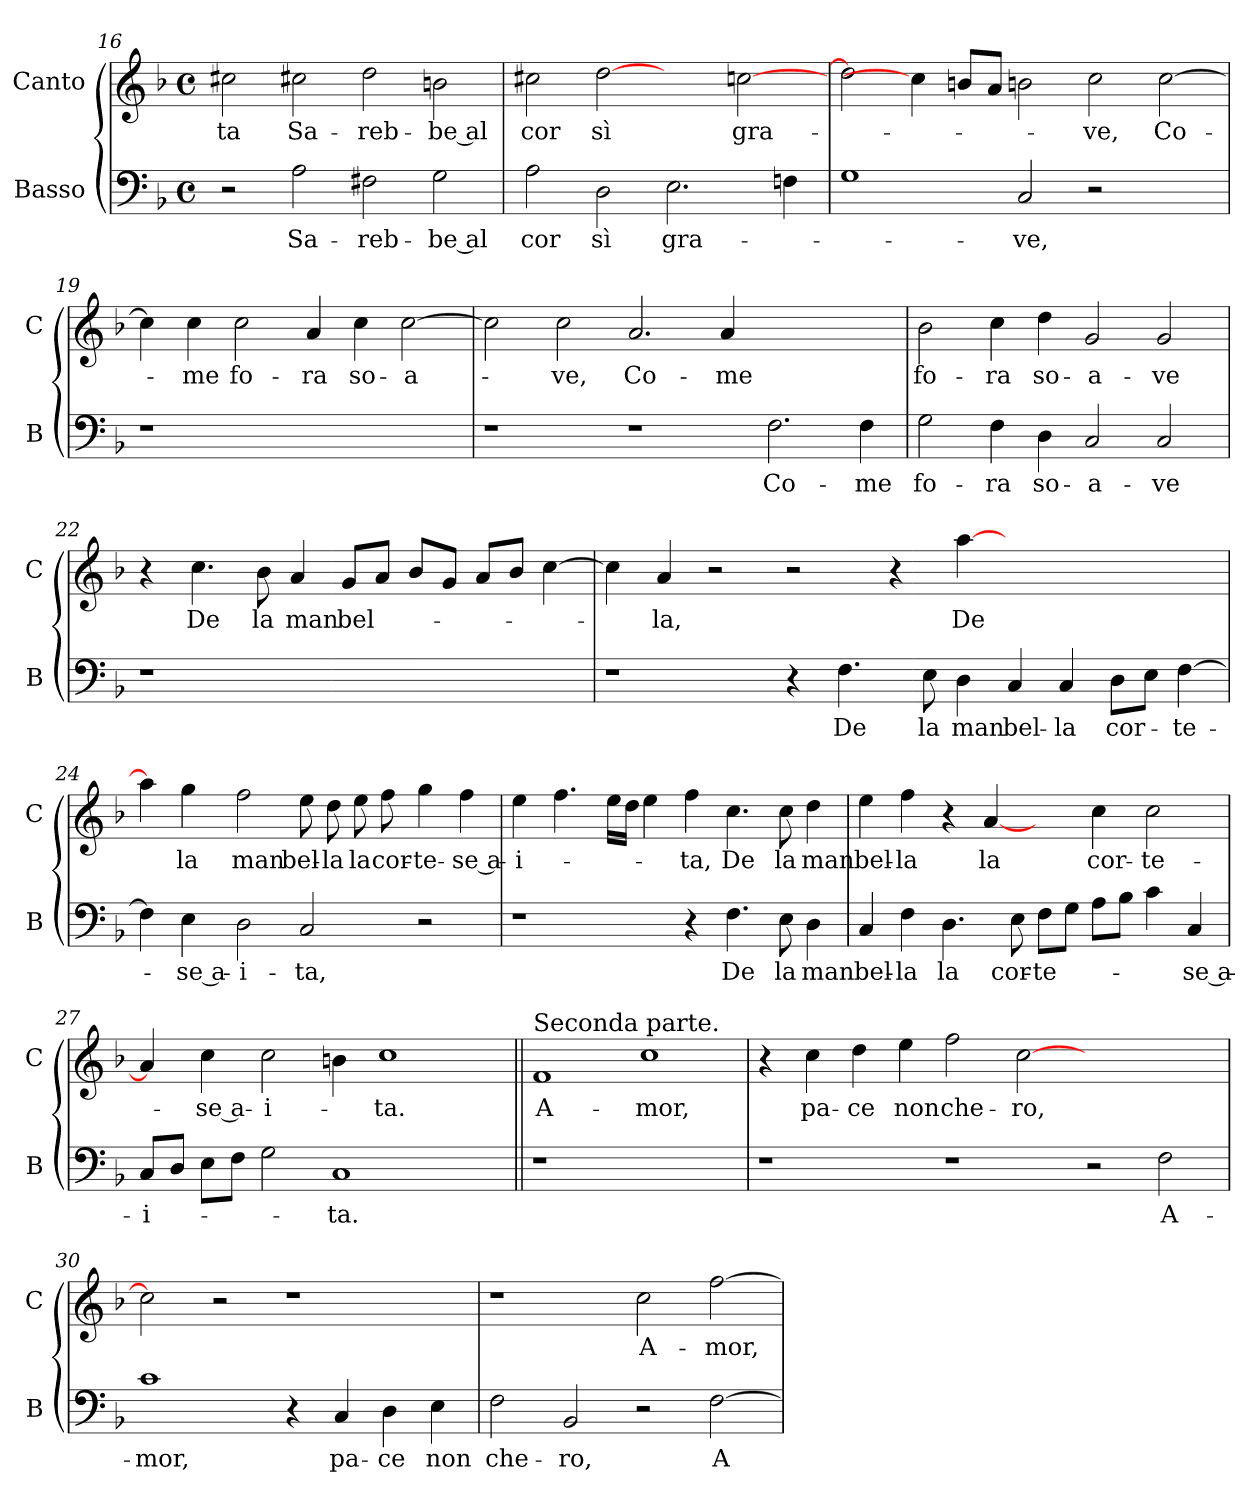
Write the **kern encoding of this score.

**kern	**text	**kern	**text
*part2	*part2	*part1	*part1
*staff2	*staff2	*staff1	*staff1
*I"Basso	*	*I"Canto	*
*I'B	*	*I'C	*
*clefF4	*	*clefG2	*
*k[b-]	*	*k[b-]	*
*d:	*	*d:	*
*M4/4	*	*M4/4	*
*met(c)	*	*met(c)	*
=16	=16	=16	=16
2r	.	2cc#X	-ta
2A	Sa-	2cc#X	Sa-
2F#X	-reb-	2dd	-reb-
2G	-be al	2bn	-be al
=17	=17	=17	=17
2A	cor	2cc#X	cor
2D	sì	[2dd	sì
2.E	gra-	2ryy	.
.	.	[2ccn	gra-
4Fn	.	.	.
=18	=18	=18	=18
1G	.	2dd]	.
.	.	4cc]	.
.	.	8bnL	.
.	.	8aJ	.
2C	-ve,	2bn	.
2r	.	2cc	-ve,
2ryy	.	[2cc	Co-
=19	=19	=19	=19
1r	.	4cc]	.
.	.	4cc	-me
.	.	2cc	fo-
1ryy	.	4a	-ra
.	.	4cc	so-
.	.	[2cc	-a-
=20	=20	=20	=20
1r	.	2cc]	.
.	.	2cc	-ve,
1r	.	2.a	Co-
.	.	4a	-me
2.F	Co-	1ryy	.
4F	-me	.	.
=21	=21	=21	=21
2G	fo-	2b-	fo-
4F	-ra	4cc	-ra
4D	so-	4dd	so-
2C	-a-	2g	-a-
2C	-ve	2g	-ve
=22	=22	=22	=22
1r	.	4r	.
.	.	4.cc	De
.	.	8b-	la
.	.	4a	man
1ryy	.	8gL	bel-
.	.	8aJ	.
.	.	8b-L	.
.	.	8gJ	.
.	.	8aL	.
.	.	8b-J	.
.	.	[4cc	.
=23	=23	=23	=23
1r	.	4cc]	.
.	.	4a	-la,
.	.	2r	.
4r	.	2r	.
4.F	De	.	.
.	.	4r	.
8E	la	.	.
4D	man	[4aa	De
4C	bel-	1ryy	.
4C	-la	.	.
8DL	cor-	.	.
8EJ	.	.	.
[4F	-te-	.	.
=24	=24	=24	=24
4F]	.	4aa]	.
4E	-se a-	4gg	la
2D	-i-	2ff	man
2C	-ta,	8ee	bel-
.	.	8dd	-la
.	.	8ee	la
.	.	8ff	cor-
2r	.	4gg	-te-
.	.	4ff	-se a-
=25	=25	=25	=25
1r	.	4ee	-i-
.	.	4.ff	.
.	.	16eeLL	.
.	.	16ddJJ	.
.	.	4ee	.
4r	.	4ff	-ta,
4.F	De	4.cc	De
8E	la	8cc	la
4D	man	4dd	man
=26	=26	=26	=26
4C	bel-	4ee	bel-
4F	-la	4ff	-la
4.D	la	4r	.
.	.	[4a	la
8E	cor-	.	.
8FL	-te-	4ryy	.
8GJ	.	.	.
8AL	.	4cc	cor-
8B-J	.	.	.
4c	.	2cc	-te-
4C	-se a-	.	.
=27	=27	=27	=27
8CL	-i-	4a]	.
8DJ	.	.	.
8EL	.	4cc	-se a-
8FJ	.	.	.
2G	.	2cc	-i-
1C	-ta.	4bn	.
.	.	1cc	-ta.
4ryy	.	.	.
=28||	=28||	=28||	=28||
!	!	!LO:TX:a:t=Seconda parte.	!
1r	.	1f	A-
1ryy	.	1cc	-mor,
=29	=29	=29	=29
1r	.	4r	.
.	.	4cc	pa-
.	.	4dd	-ce
.	.	4ee	non
1r	.	2ff	che-
.	.	[2cc	-ro,
2r	.	1ryy	.
2F	A-	.	.
=30	=30	=30	=30
1c	-mor,	2cc]	.
.	.	2r	.
4r	.	1r	.
4C	pa-	.	.
4D	-ce	.	.
4E	non	.	.
=31	=31	=31	=31
2F	che-	1r	.
2BB-	-ro,	.	.
2r	.	2cc	A-
[2F	A-	[2ff	-mor,
=	=	=	=
*-	*-	*-	*-
